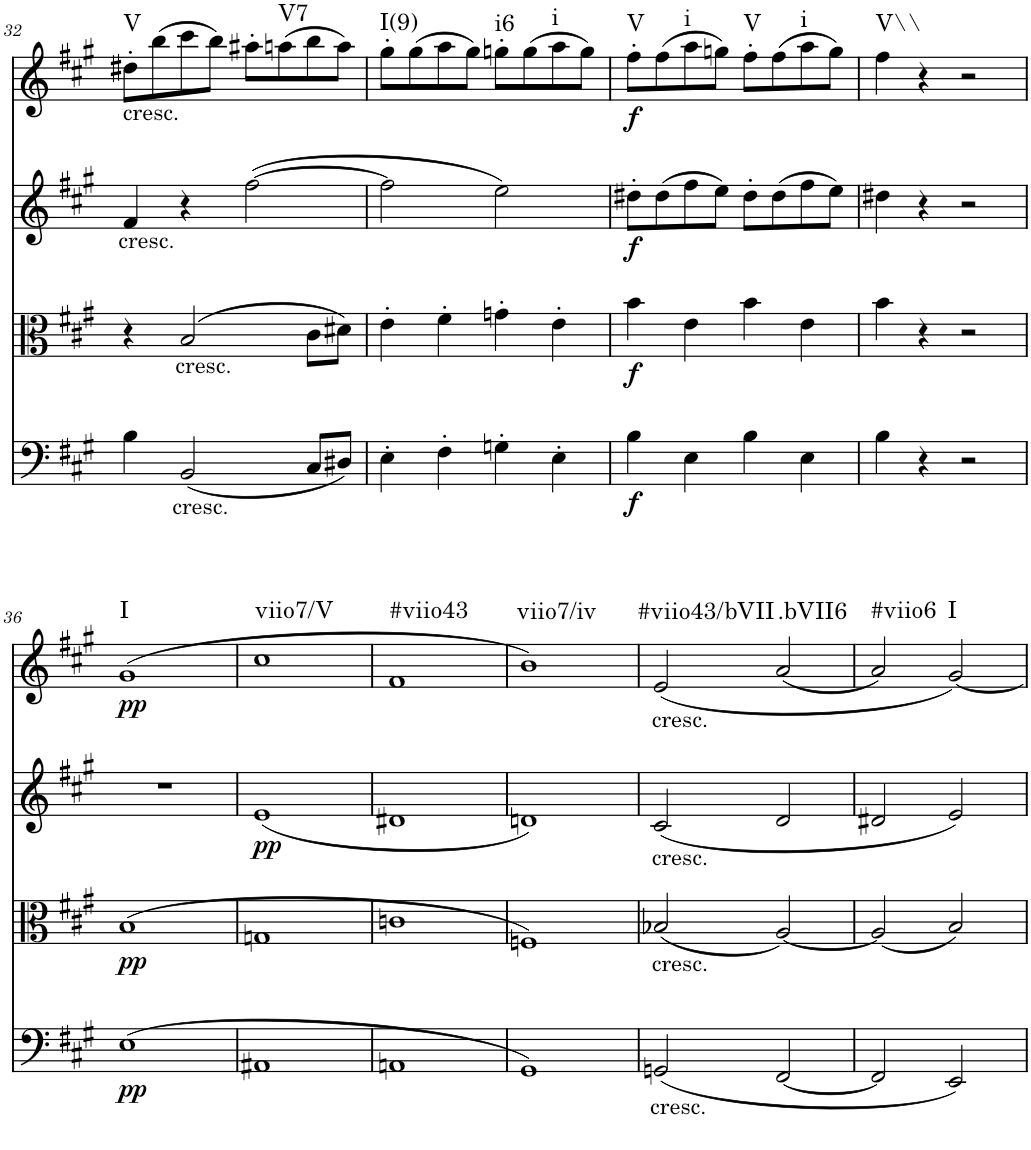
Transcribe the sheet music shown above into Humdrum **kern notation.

**kern	**dynam	**kern	**dynam	**kern	**dynam	**kern	**dynam	**harte
*part4	*part4	*part3	*part3	*part2	*part2	*part1	*part1	*part1
*staff4	*staff4	*staff3	*staff3	*staff2	*staff2	*staff1	*staff1	*
*I"Violoncello	*	*I"Viola	*	*I"Violin 2	*	*I"Violin 1	*	*
*I'Vc	*	*I'Vla	*	*I'Vln	*	*I'Vln	*	*
!!LO:PB:g=z
*clefF4	*	*clefC3	*	*clefG2	*	*clefG2	*	*
*k[f#c#g#]	*	*k[f#c#g#]	*	*k[f#c#g#]	*	*k[f#c#g#]	*	*
*A:	*	*A:	*	*A:	*	*A:	*	*
*M2/2	*	*M2/2	*	*M2/2	*	*M2/2	*	*
*met(c|)	*	*met(c|)	*	*met(c|)	*	*met(c|)	*	*
=32	=32	=32	=32	=32	=32	=32	=32	=32
!	!	!	!	!	!	!LO:TX:b:t=cresc.	!	!
!	!	!	!	!LO:TX:b:t=cresc.	!	!	!	!LO:H:kt=V
4B\	.	4r	.	4f#/	.	8dd#X'\L	.	N
.	.	.	.	.	.	(8bb\	.	.
!	!	!LO:TX:b:t=cresc.	!	!	!	!	!	!
!LO:TX:b:t=cresc.	!	!	!	!	!	!	!	!
(2BB/	.	(2B/	.	4r	.	8ccc#\	.	.
.	.	.	.	.	.	8bb\J)	.	.
.	.	.	.	([2ff#\	.	8aa#X'\L	.	.
!	!	!	!	!	!	!	!	!LO:H:kt=V7
.	.	.	.	.	.	(8aan\	.	N
8C#/L	.	8c#\L	.	.	.	8bb\	.	.
8D#X/J)	.	8d#X\J)	.	.	.	8aa\J)	.	.
=33	=33	=33	=33	=33	=33	=33	=33	=33
!	!	!	!	!	!	!	!	!LO:H:kt=I(9)
4E'\	.	4e'\	.	2ff#\]	.	8gg#'\L	.	N
.	.	.	.	.	.	(8gg#\	.	.
4F#'\	.	4f#'\	.	.	.	8aa\	.	.
.	.	.	.	.	.	8gg#\J)	.	.
!	!	!	!	!	!	!	!	!LO:H:kt=i6
4Gn'\	.	4gn'\	.	2ee\)	.	8ggn'\L	.	N
.	.	.	.	.	.	(8gg\	.	.
!	!	!	!	!	!	!	!	!LO:H:kt=i
4E'\	.	4e'\	.	.	.	8aa\	.	N
.	.	.	.	.	.	8gg\J)	.	.
=34	=34	=34	=34	=34	=34	=34	=34	=34
!	!LO:DY:b	!	!LO:DY:b	!	!LO:DY:b	!	!LO:DY:b	!LO:H:kt=V
4B\	f	4b\	f	8dd#X'\L	f	8ff#'\L	f	N
.	.	.	.	(8dd#\	.	(8ff#\	.	.
!	!	!	!	!	!	!	!	!LO:H:kt=i
4E\	.	4e\	.	8ff#\	.	8aa\	.	N
.	.	.	.	8ee\J)	.	8ggn\J)	.	.
!	!	!	!	!	!	!	!	!LO:H:kt=V
4B\	.	4b\	.	8dd#'\L	.	8ff#'\L	.	N
.	.	.	.	(8dd#\	.	(8ff#\	.	.
!	!	!	!	!	!	!	!	!LO:H:kt=i
4E\	.	4e\	.	8ff#\	.	8aa\	.	N
.	.	.	.	8ee\J)	.	8gg\J)	.	.
=35	=35	=35	=35	=35	=35	=35	=35	=35
!	!	!	!	!	!	!	!	!LO:H:kt=V\\
4B\	.	4b\	.	4dd#X\	.	4ff#\	.	N
4r	.	4r	.	4r	.	4r	.	.
2r	.	2r	.	2r	.	2r	.	.
!!LO:LB:g=z
=36	=36	=36	=36	=36	=36	=36	=36	=36
!	!LO:DY:b	!	!LO:DY:b	!	!	!	!LO:DY:b	!LO:H:kt=I
(1E	pp	(1B	pp	1r	.	(1g#	pp	N
=37	=37	=37	=37	=37	=37	=37	=37	=37
!	!	!	!	!	!LO:DY:b	!	!	!LO:H:kt=viio7/V
1AA#X	.	1Gn	.	(1e	pp	1cc#	.	N
=38	=38	=38	=38	=38	=38	=38	=38	=38
!	!	!	!	!	!	!	!	!LO:H:kt=#viio43
1AAn	.	1cn	.	1d#X	.	1f#	.	N
=39	=39	=39	=39	=39	=39	=39	=39	=39
!	!	!	!	!	!	!	!	!LO:H:kt=viio7/iv
1GG#)	.	1Fn)	.	1dn)	.	1b)	.	N
=40	=40	=40	=40	=40	=40	=40	=40	=40
!	!	!	!	!	!	!LO:TX:b:t=cresc.	!	!
!	!	!	!	!LO:TX:b:t=cresc.	!	!	!	!
!	!	!LO:TX:b:t=cresc.	!	!	!	!	!	!
!LO:TX:b:t=cresc.	!	!	!	!	!	!	!	!LO:H:kt=#viio43/bVII
(2GGn/	.	(2B-X/	.	(2c#/	.	(2e/	.	N
!	!	!	!	!	!	!	!	!LO:H:kt=.bVII6
[2FF#/	.	[2A/)	.	2d/	.	(2a/	.	N
=41	=41	=41	=41	=41	=41	=41	=41	=41
!	!	!	!	!	!	!	!	!LO:H:kt=#viio6
2FF#/]	.	(2A/]	.	2d#X/	.	2a/)	.	N
!	!	!	!	!	!	!	!	!LO:H:kt=I
2EE/)	.	2B/)	.	2e/)	.	[2g#/)	.	N
=	=	=	=	=	=	=	=	=
*-	*-	*-	*-	*-	*-	*-	*-	*-
